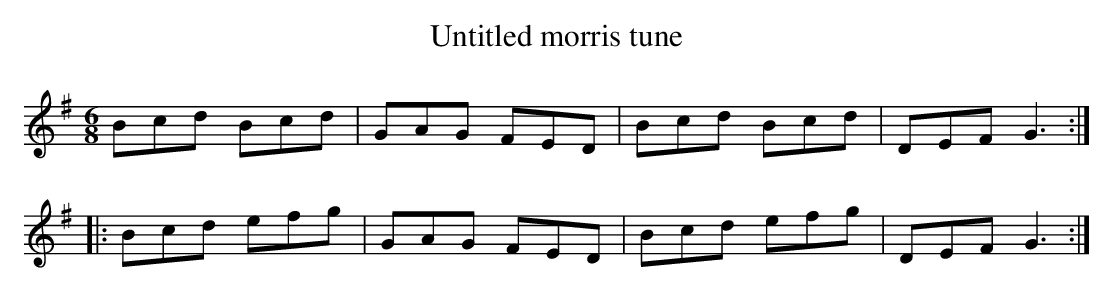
X:1
T:Untitled morris tune
M:6/8
L:1/8
K:G
Bcd Bcd|GAG FED|Bcd Bcd|DEF G3:|
|:Bcd efg|GAG FED|Bcd efg|DEF G3:|
